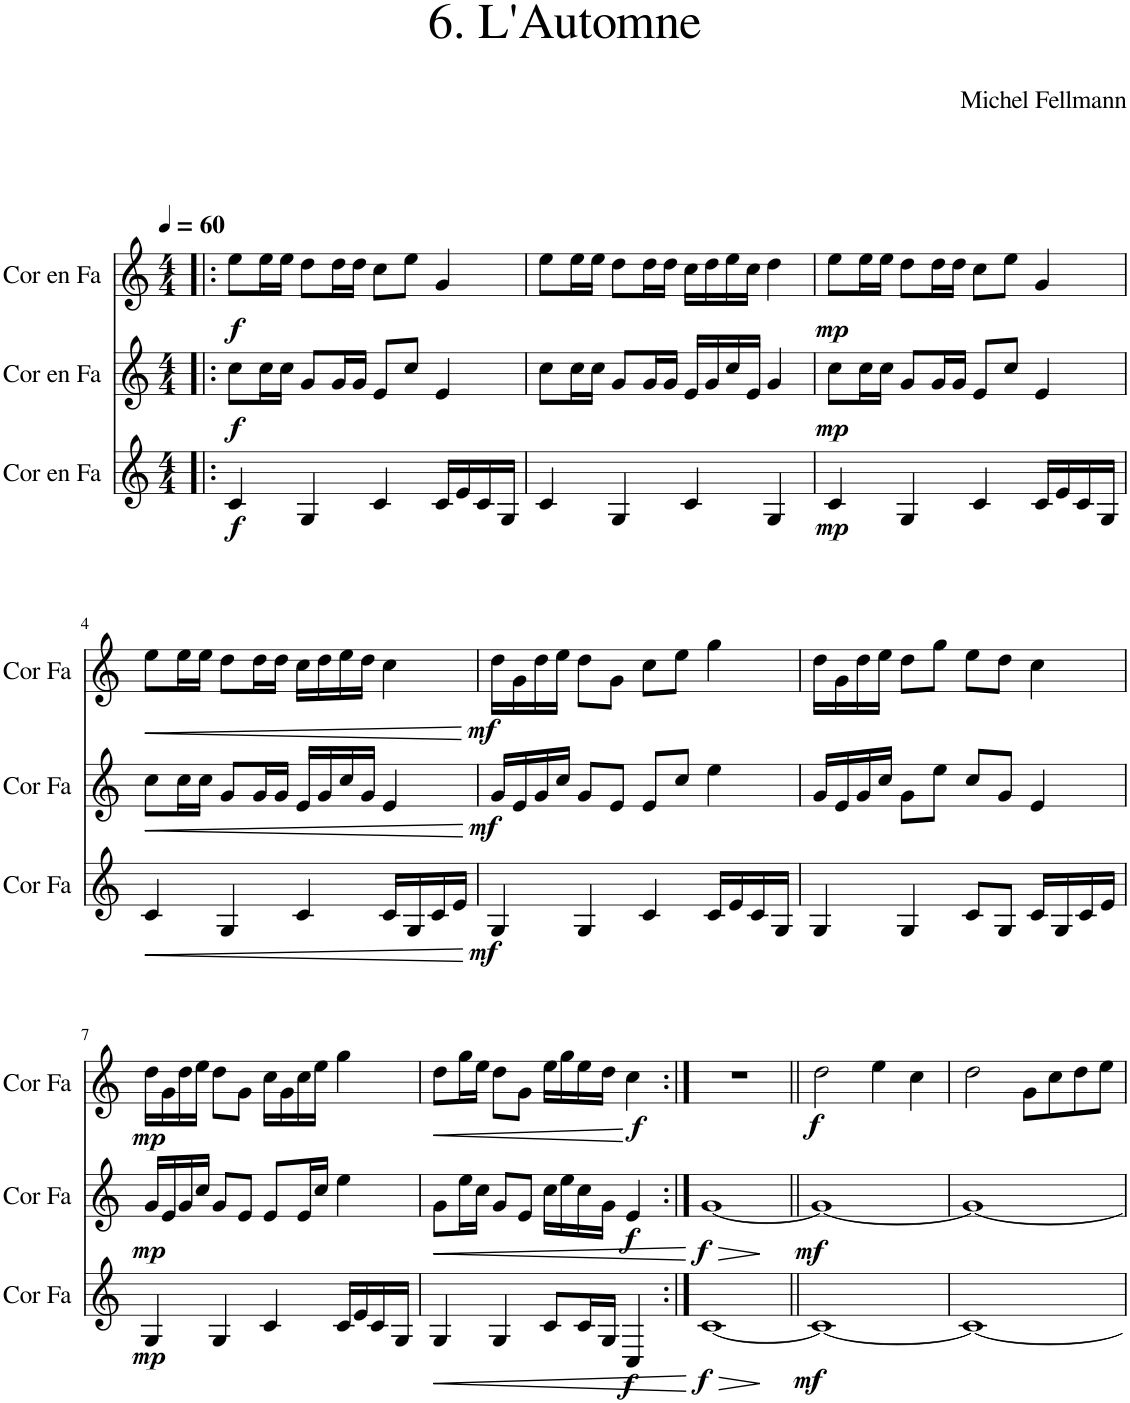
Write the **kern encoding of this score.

**kern	**dynam	**kern	**dynam	**kern	**dynam
*part3	*part3	*part2	*part2	*part1	*part1
*staff3	*staff3	*staff2	*staff2	*staff1	*staff1
*I"Cor en Fa	*	*I"Cor en Fa	*	*I"Cor en Fa	*
*I'Cor Fa	*	*I'Cor Fa	*	*I'Cor Fa	*
*clefG2	*	*clefG2	*	*clefG2	*
*Trd4c7	*	*Trd4c7	*	*Trd4c7	*
*k[]	*	*k[]	*	*k[]	*
*M4/4	*	*M4/4	*	*M4/4	*
*MM60	*	*MM60	*	*MM60	*
=1!|:	=1!|:	=1!|:	=1!|:	=1!|:	=1!|:
!	!LO:DY:b	!	!LO:DY:b	!	!LO:DY:b
4c/	f	8cc\L	f	8ee\L	f
.	.	16cc\L	.	16ee\L	.
.	.	16cc\JJ	.	16ee\JJ	.
4G/	.	8g/L	.	8dd\L	.
.	.	16g/L	.	16dd\L	.
.	.	16g/JJ	.	16dd\JJ	.
4c/	.	8e/L	.	8cc\L	.
.	.	8cc/J	.	8ee\J	.
16c/LL	.	4e/	.	4g/	.
16e/	.	.	.	.	.
16c/	.	.	.	.	.
16G/JJ	.	.	.	.	.
=2	=2	=2	=2	=2	=2
4c/	.	8cc\L	.	8ee\L	.
.	.	16cc\L	.	16ee\L	.
.	.	16cc\JJ	.	16ee\JJ	.
4G/	.	8g/L	.	8dd\L	.
.	.	16g/L	.	16dd\L	.
.	.	16g/JJ	.	16dd\JJ	.
4c/	.	16e/LL	.	16cc\LL	.
.	.	16g/	.	16dd\	.
.	.	16cc/	.	16ee\	.
.	.	16e/JJ	.	16cc\JJ	.
4G/	.	4g/	.	4dd\	.
=3	=3	=3	=3	=3	=3
!	!LO:DY:b	!	!LO:DY:b	!	!LO:DY:b
4c/	mp	8cc\L	mp	8ee\L	mp
.	.	16cc\L	.	16ee\L	.
.	.	16cc\JJ	.	16ee\JJ	.
4G/	.	8g/L	.	8dd\L	.
.	.	16g/L	.	16dd\L	.
.	.	16g/JJ	.	16dd\JJ	.
4c/	.	8e/L	.	8cc\L	.
.	.	8cc/J	.	8ee\J	.
16c/LL	.	4e/	.	4g/	.
16e/	.	.	.	.	.
16c/	.	.	.	.	.
16G/JJ	.	.	.	.	.
!!LO:LB:g=z
=4	=4	=4	=4	=4	=4
!	!LO:HP:b	!	!LO:HP:b	!	!LO:HP:b
4c/	<	8cc\L	<	8ee\L	<
.	.	16cc\L	.	16ee\L	.
.	.	16cc\JJ	.	16ee\JJ	.
4G/	.	8g/L	.	8dd\L	.
.	.	16g/L	.	16dd\L	.
.	.	16g/JJ	.	16dd\JJ	.
4c/	.	16e/LL	.	16cc\LL	.
.	.	16g/	.	16dd\	.
.	.	16cc/	.	16ee\	.
.	.	16g/JJ	.	16dd\JJ	.
16c/LL	.	4e/	.	4cc\	.
16G/	.	.	.	.	.
16c/	.	.	.	.	.
16e/JJ	.	.	.	.	.
.	[	.	[	.	[
=5	=5	=5	=5	=5	=5
!	!LO:DY:b	!	!LO:DY:b	!	!LO:DY:b
4G/	mf	16g/LL	mf	16dd\LL	mf
.	.	16e/	.	16g\	.
.	.	16g/	.	16dd\	.
.	.	16cc/JJ	.	16ee\JJ	.
4G/	.	8g/L	.	8dd\L	.
.	.	8e/J	.	8g\J	.
4c/	.	8e/L	.	8cc\L	.
.	.	8cc/J	.	8ee\J	.
16c/LL	.	4ee\	.	4gg\	.
16e/	.	.	.	.	.
16c/	.	.	.	.	.
16G/JJ	.	.	.	.	.
=6	=6	=6	=6	=6	=6
4G/	.	16g/LL	.	16dd\LL	.
.	.	16e/	.	16g\	.
.	.	16g/	.	16dd\	.
.	.	16cc/JJ	.	16ee\JJ	.
4G/	.	8g\L	.	8dd\L	.
.	.	8ee\J	.	8gg\J	.
8c/L	.	8cc/L	.	8ee\L	.
8G/J	.	8g/J	.	8dd\J	.
16c/LL	.	4e/	.	4cc\	.
16G/	.	.	.	.	.
16c/	.	.	.	.	.
16e/JJ	.	.	.	.	.
!!LO:LB:g=z
=7	=7	=7	=7	=7	=7
!	!LO:DY:b	!	!LO:DY:b	!	!LO:DY:b
4G/	mp	16g/LL	mp	16dd\LL	mp
.	.	16e/	.	16g\	.
.	.	16g/	.	16dd\	.
.	.	16cc/JJ	.	16ee\JJ	.
4G/	.	8g/L	.	8dd\L	.
.	.	8e/J	.	8g\J	.
4c/	.	8e/L	.	16cc\LL	.
.	.	.	.	16g\	.
.	.	16e/L	.	16cc\	.
.	.	16cc/JJ	.	16ee\JJ	.
16c/LL	.	4ee\	.	4gg\	.
16e/	.	.	.	.	.
16c/	.	.	.	.	.
16G/JJ	.	.	.	.	.
=8	=8	=8	=8	=8	=8
!	!LO:HP:b	!	!LO:HP:b	!	!LO:HP:b
4G/	<	8g\L	<	8dd\L	<
.	.	16ee\L	.	16gg\L	.
.	.	16cc\JJ	.	16ee\JJ	.
4G/	.	8g/L	.	8dd\L	.
.	.	8e/J	.	8g\J	.
8c/L	.	16cc\LL	.	16ee\LL	.
.	.	16ee\	.	16gg\	.
16c/L	.	16cc\	.	16ee\	.
16G/JJ	.	16g\JJ	.	16dd\JJ	.
!	!LO:DY:b	!	!LO:DY:b	!	!LO:DY:b
4C/	f	4e/	f	4cc\	f
.	[	.	[	.	[
=9:|!	=9:|!	=9:|!	=9:|!	=9:|!	=9:|!
!	!LO:HP:b	!	!LO:HP:b	!	!
!	!LO:DY:n=1:b	!	!LO:DY:n=1:b	!	!
[1c	> f	[1g	> f	1r	.
.	]	.	]	.	.
=10||	=10||	=10||	=10||	=10||	=10||
!	!LO:DY:b	!	!LO:DY:b	!	!LO:DY:b
1c_	mf	1g_	mf	2dd\	f
.	.	.	.	4ee\	.
.	.	.	.	4cc\	.
=11	=11	=11	=11	=11	=11
1c_	.	1g_	.	2dd\	.
.	.	.	.	8g\L	.
.	.	.	.	8cc\	.
.	.	.	.	8dd\	.
.	.	.	.	8ee\J	.
=	=	=	=	=	=
*-	*-	*-	*-	*-	*-
